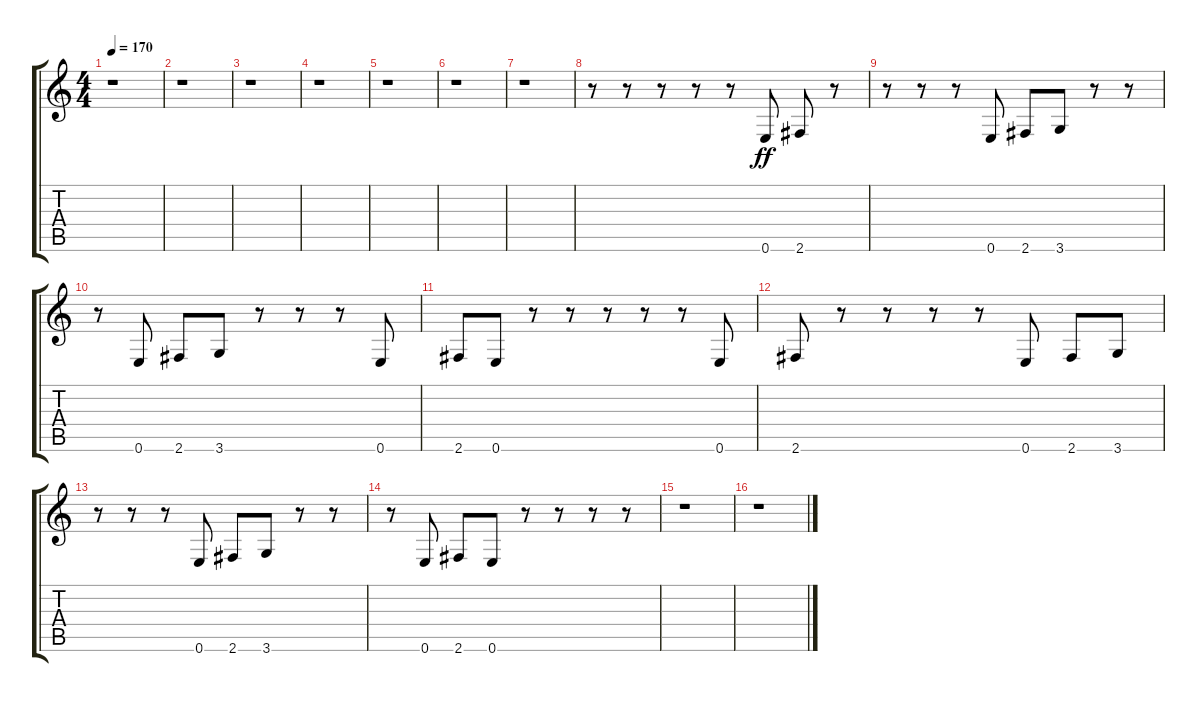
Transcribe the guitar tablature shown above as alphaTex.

\track "" {instrument fretlessbass}
\staff {score tabs}
\tuning (E4 B3 G3 D3 A2 E2) {hide}
\ts (4 4)
\tempo 170
\clef g2
\ks c
r.1{dy ff} |
r.1 |
r.1 |
r.1 |
r.1 |
r.1 |
r.1 |
r.8 r.8 r.8 r.8 r.8 0.6.8 2.6.8 r.8 |
r.8 r.8 r.8 0.6.8 2.6.8 3.6.8 r.8 r.8 |
r.8 0.6.8 2.6.8 3.6.8 r.8 r.8 r.8 0.6.8 |
2.6.8 0.6.8 r.8 r.8 r.8 r.8 r.8 0.6.8 |
2.6.8 r.8 r.8 r.8 r.8 0.6.8 2.6.8 3.6.8 |
r.8 r.8 r.8 0.6.8 2.6.8 3.6.8 r.8 r.8 |
r.8 0.6.8 2.6.8 0.6.8 r.8 r.8 r.8 r.8 |
r.1 |
r.1
